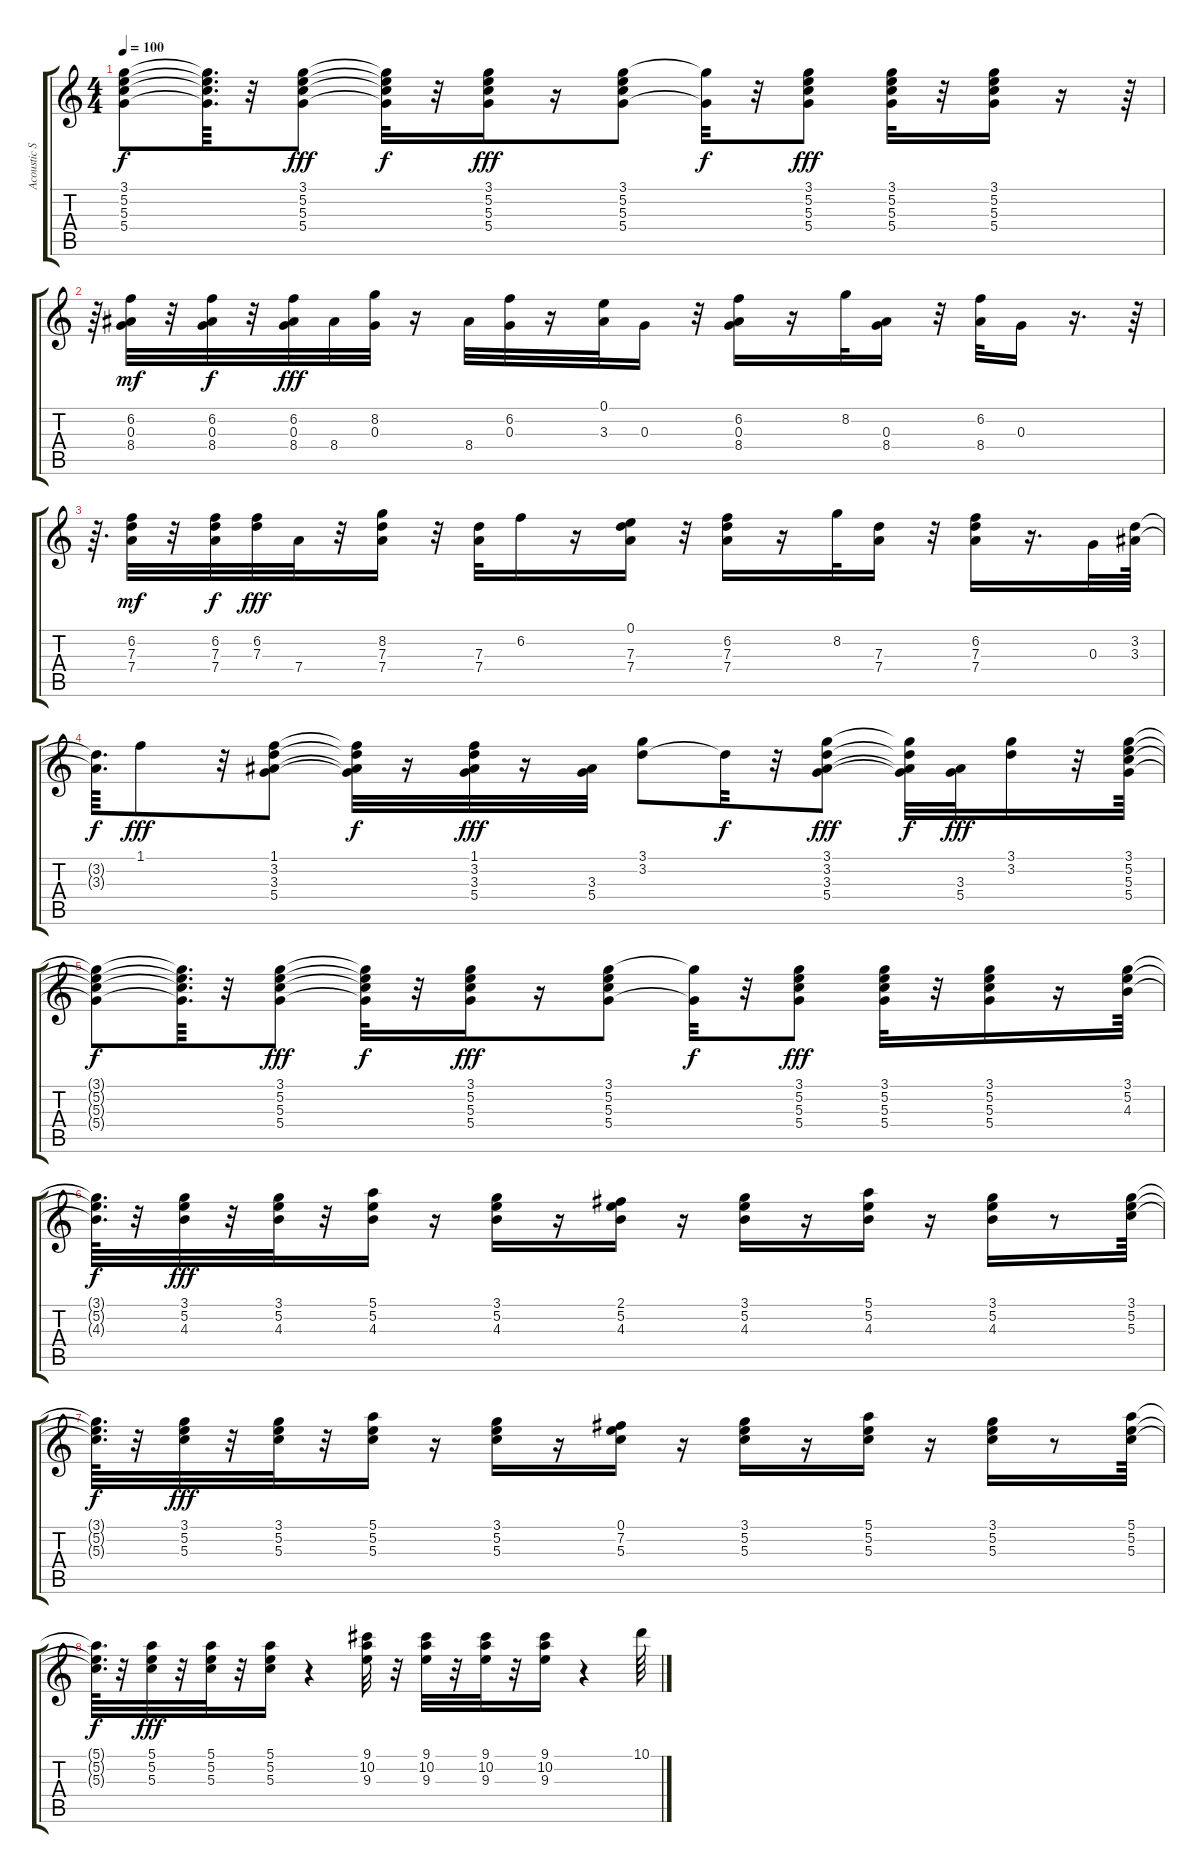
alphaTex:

\track ("Acoustic Steel (left)" "Acoustic S") {instrument acousticguitarsteel}
\staff {score tabs}
\tuning (E4 B3 G3 D3 A2 E2) {hide}
\ts (4 4)
\tempo 100
\clef g2
\ks c
(3.1{t} 5.2{t} 5.3{t} 5.4{t}).8{dy f} (3.1{t} 5.2{t} 5.3{t} 5.4{t}).64{d} r.32 (3.1 5.2 5.3 5.4).8{dy fff} (3.1{t} 5.2{t} 5.3{t} 5.4{t}).32{dy f} r.32 (3.1 5.2 5.3 5.4).16{dy fff} r.16 (3.1 5.2 5.3 5.4).8 (3.1{t} 5.4{t}).32{dy f} r.32 (3.1 5.2 5.3 5.4).8{dy fff} (3.1 5.2 5.3 5.4).32 r.32 (3.1 5.2 5.3 5.4).16 r.16 r.64 |
r.64{d} (6.2 0.3 8.4).32{dy mf} r.32 (6.2 0.3 8.4).32{dy f} r.32 (6.2 0.3 8.4).32{dy fff} 8.4.32 (8.2 0.3).32 r.16 8.4.32 (6.2 0.3).32 r.16 (0.1 3.3).32 0.3.16 r.32 (6.2 0.3 8.4).16 r.16 8.2.32 (0.3 8.4).16 r.32 (6.2 8.4).32 0.3.16 r.16{d} r.64 |
r.64{d} (6.2 7.3 7.4).32{dy mf} r.32 (6.2 7.3 7.4).32{dy f} (6.2 7.3).32{dy fff} 7.4.32 r.32 (8.2 7.3 7.4).16 r.32 (7.3 7.4).32 6.2.16 r.16 (0.1 7.3 7.4).16 r.32 (6.2 7.3 7.4).16 r.16 8.2.32 (7.3 7.4).16 r.32 (6.2 7.3 7.4).16 r.16{d} 0.3.32 (3.2 3.3).64 |
(3.2{t} 3.3{t}).64{d dy f} 1.1.8{dy fff} r.32 (1.1 3.2 3.3 5.4).8 (1.1{t} 3.2{t} 3.3{t} 5.4{t}).32{dy f} r.16 (1.1 3.2 3.3 5.4).32{dy fff} r.16 (3.3 5.4).32 (3.1 3.2).8 3.2{t}.32{dy f} r.32 (3.1 3.2 3.3 5.4).8{dy fff} (3.1{t} 3.2{t} 3.3{t} 5.4{t}).32{dy f} (3.3 5.4).32{dy fff} (3.1 3.2).16 r.32 (3.1 5.2 5.3 5.4).64 |
(3.1{t} 5.2{t} 5.3{t} 5.4{t}).8{dy f} (3.1{t} 5.2{t} 5.3{t} 5.4{t}).64{d} r.32 (3.1 5.2 5.3 5.4).8{dy fff} (3.1{t} 5.2{t} 5.3{t} 5.4{t}).32{dy f} r.32 (3.1 5.2 5.3 5.4).16{dy fff} r.16 (3.1 5.2 5.3 5.4).8 (3.1{t} 5.4{t}).32{dy f} r.32 (3.1 5.2 5.3 5.4).8{dy fff} (3.1 5.2 5.3 5.4).32 r.32 (3.1 5.2 5.3 5.4).16 r.16 (3.1 5.2 4.3).64 |
(3.1{t} 5.2{t} 4.3{t}).64{d dy f} r.32 (3.1 5.2 4.3).32{dy fff} r.32 (3.1 5.2 4.3).32 r.32 (5.1 5.2 4.3).16 r.16 (3.1 5.2 4.3).16 r.16 (2.1 5.2 4.3).16 r.16 (3.1 5.2 4.3).16 r.16 (5.1 5.2 4.3).16 r.16 (3.1 5.2 4.3).16 r.8 (3.1 5.2 5.3).64 |
(3.1{t} 5.2{t} 5.3{t}).64{d dy f} r.32 (3.1 5.2 5.3).32{dy fff} r.32 (3.1 5.2 5.3).32 r.32 (5.1 5.2 5.3).16 r.16 (3.1 5.2 5.3).16 r.16 (0.1 7.2 5.3).16 r.16 (3.1 5.2 5.3).16 r.16 (5.1 5.2 5.3).16 r.16 (3.1 5.2 5.3).16 r.8 (5.1 5.2 5.3).64 |
(5.1{t} 5.2{t} 5.3{t}).64{d dy f} r.32 (5.1 5.2 5.3).32{dy fff} r.32 (5.1 5.2 5.3).32 r.32 (5.1 5.2 5.3).16 r.4 (9.1 10.2 9.3).32 r.32 (9.1 10.2 9.3).32 r.32 (9.1 10.2 9.3).32 r.32 (9.1 10.2 9.3).16 r.4 10.1.64
